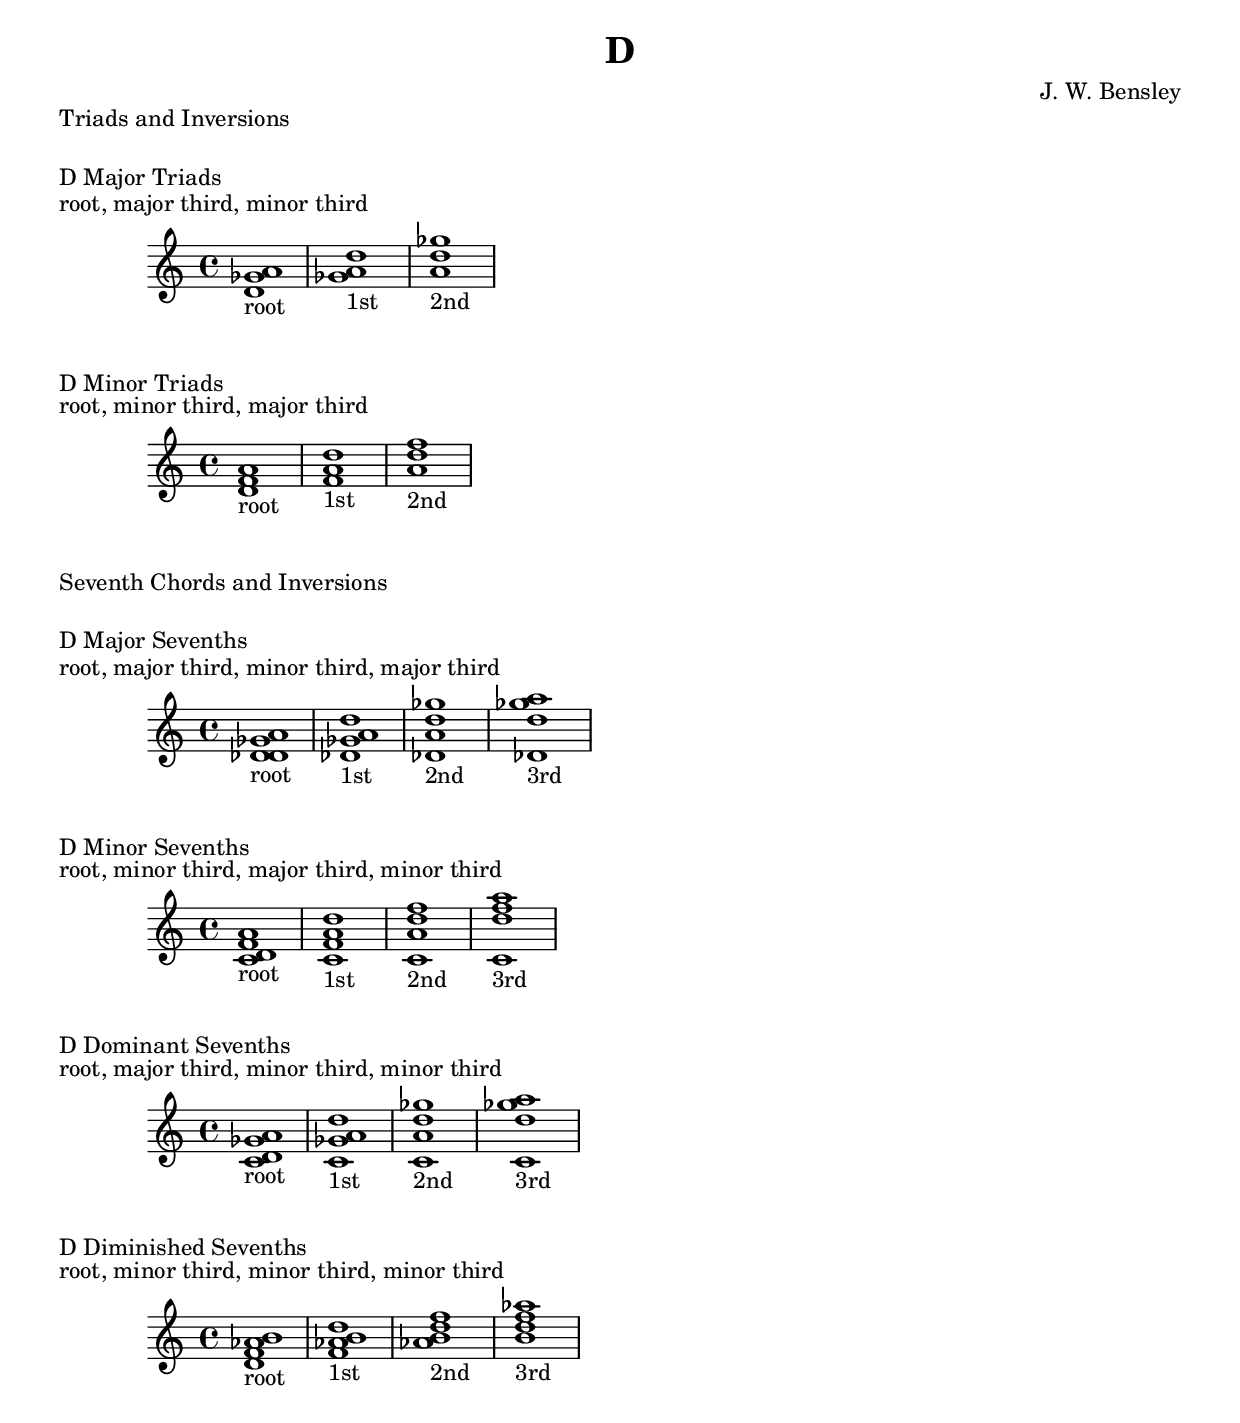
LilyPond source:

\version "2.18.2"
\language "english"

\header {
  title = "D"
  composer = "J. W. Bensley"
}

\markup { "Triads and Inversions" }
\markup { \vspace #1 }

\markup { "D Major Triads" }
\markup { "root, major third, minor third" }
\score {
  \new PianoStaff {
    \clef "treble"
    <d' gflat' a'>1-"root"
    <gflat' a' d''>1-"1st"
    <a' d'' gflat''>1-"2nd"
  }
}

\markup { "D Minor Triads" }
\markup { "root, minor third, major third" }
\score {
  \new PianoStaff {
    \clef "treble"
    <d' f' a'>1-"root"
    <f' a' d''>1-"1st"
    <a' d'' f''>1-"2nd"
  }
}\markup { "Seventh Chords and Inversions" }
\markup { \vspace #1 }

\markup { "D Major Sevenths" }
\markup { "root, major third, minor third, major third" }
\score {
  \new PianoStaff {
    \clef "treble"
    <d' gflat' a' dflat'>1-"root"
    <gflat' a' dflat' d'' >1-"1st"
    <a' dflat' d'' gflat''>1-"2nd"
    <dflat' d'' gflat'' a''>1-"3rd"
  }
}

\markup { "D Minor Sevenths" }
\markup { "root, minor third, major third, minor third" }
\score {
  \new PianoStaff {
    \clef "treble"
    <d' f' a' c'>1-"root"
    <f' a' c' d'' >1-"1st"
    <a' c' d'' f''>1-"2nd"
    <c' d'' f'' a''>1-"3rd"
  }
}

\markup { "D Dominant Sevenths" }
\markup { "root, major third, minor third, minor third" }
\score {
  \new PianoStaff {
    \clef "treble"
    <d' gflat' a' c'>1-"root"
    <gflat' a' c' d'' >1-"1st"
    <a' c' d'' gflat''>1-"2nd"
    <c' d'' gflat'' a''>1-"3rd"
  }
}

\markup { "D Diminished Sevenths" }
\markup { "root, minor third, minor third, minor third" }
\score {
  \new PianoStaff {
    \clef "treble"
    <d' f' aflat' b'>1-"root"
    <f' aflat' b' d'' >1-"1st"
    <aflat' b' d'' f''>1-"2nd"
    <b' d'' f'' aflat''>1-"3rd"
  }
}